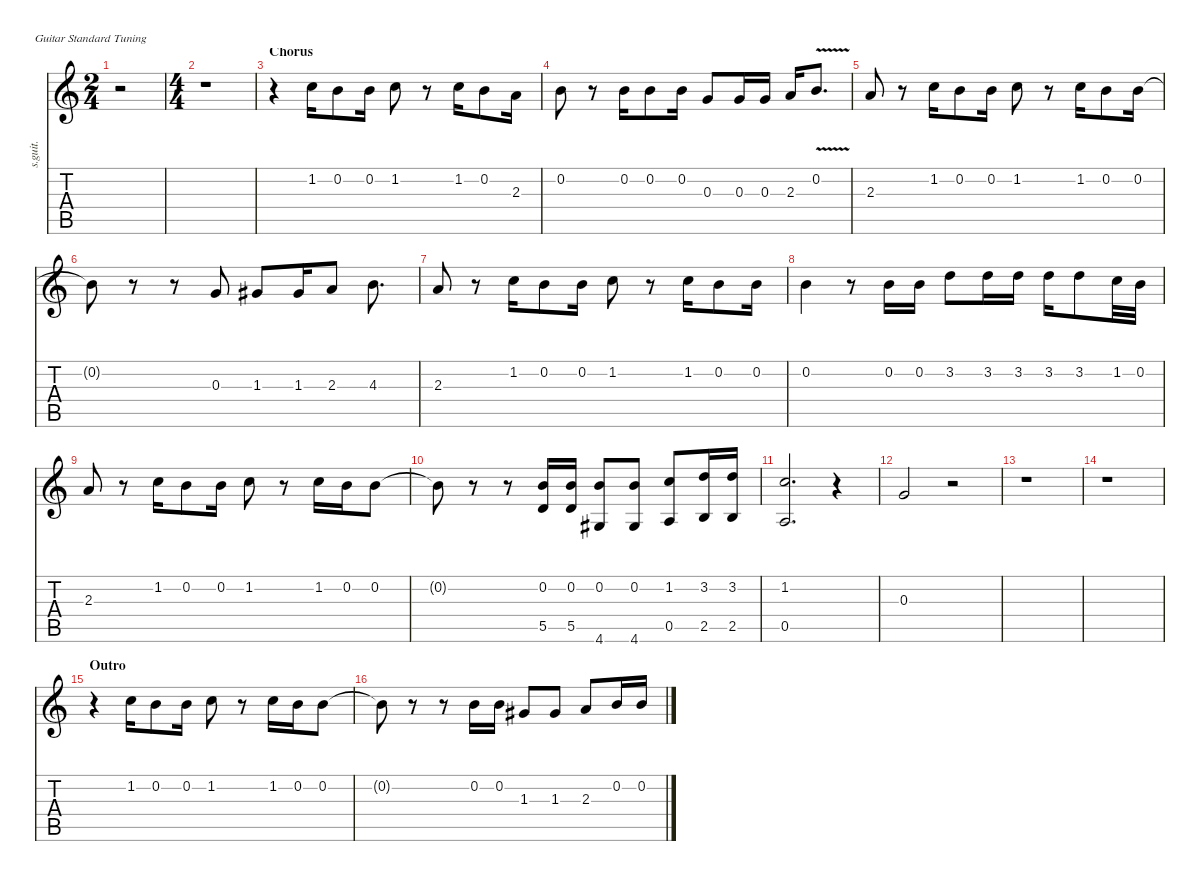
\defaultSystemsLayout 4
\hideDynamics
\bracketExtendMode nobrackets
\track ("James Hetfield (Vocals)" "s.guit.") {instrument baritonesax}
\staff {score tabs}
\tuning (E4 B3 G3 D3 A2 E2)
\displaytranspose 12
\ts (2 4)
\beaming (8 2 2 2 2)
\tempo (60 hide)
\clef g2
\ks c
r.2{dy fff} |
\ts (4 4)
\beaming (8 2 2 2 2)
\tempo (69 hide)
r.1 |
\section ("" "Chorus")
r.4 1.2.16{lyrics (0 "") lyrics (1 "") lyrics (2 "") lyrics (3 "") lyrics (4 "")} 0.2.8{lyrics (0 "") lyrics (1 "") lyrics (2 "") lyrics (3 "") lyrics (4 "")} 0.2.16{lyrics (0 "") lyrics (1 "") lyrics (2 "") lyrics (3 "") lyrics (4 "")} 1.2.8{lyrics (0 "") lyrics (1 "") lyrics (2 "") lyrics (3 "") lyrics (4 "")} r.8 1.2.16{lyrics (0 "") lyrics (1 "") lyrics (2 "") lyrics (3 "") lyrics (4 "")} 0.2.8{lyrics (0 "") lyrics (1 "") lyrics (2 "") lyrics (3 "") lyrics (4 "")} 2.3.16{lyrics (0 "") lyrics (1 "") lyrics (2 "") lyrics (3 "") lyrics (4 "")} |
0.2.8{lyrics (0 "") lyrics (1 "") lyrics (2 "") lyrics (3 "") lyrics (4 "")} r.8 0.2.16{lyrics (0 "") lyrics (1 "") lyrics (2 "") lyrics (3 "") lyrics (4 "")} 0.2.8{lyrics (0 "") lyrics (1 "") lyrics (2 "") lyrics (3 "") lyrics (4 "")} 0.2.16{lyrics (0 "") lyrics (1 "") lyrics (2 "") lyrics (3 "") lyrics (4 "")} 0.3.8{lyrics (0 "") lyrics (1 "") lyrics (2 "") lyrics (3 "") lyrics (4 "")} 0.3.16{lyrics (0 "") lyrics (1 "") lyrics (2 "") lyrics (3 "") lyrics (4 "")} 0.3.16{lyrics (0 "") lyrics (1 "") lyrics (2 "") lyrics (3 "") lyrics (4 "")} 2.3.16{lyrics (0 "") lyrics (1 "") lyrics (2 "") lyrics (3 "") lyrics (4 "")} 0.2{v}.8{d lyrics (0 "") lyrics (1 "") lyrics (2 "") lyrics (3 "") lyrics (4 "")} |
2.3.8{lyrics (0 "") lyrics (1 "") lyrics (2 "") lyrics (3 "") lyrics (4 "")} r.8 1.2.16{lyrics (0 "") lyrics (1 "") lyrics (2 "") lyrics (3 "") lyrics (4 "")} 0.2.8{lyrics (0 "") lyrics (1 "") lyrics (2 "") lyrics (3 "") lyrics (4 "")} 0.2.16{lyrics (0 "") lyrics (1 "") lyrics (2 "") lyrics (3 "") lyrics (4 "")} 1.2.8{lyrics (0 "") lyrics (1 "") lyrics (2 "") lyrics (3 "") lyrics (4 "")} r.8 1.2.16{lyrics (0 "") lyrics (1 "") lyrics (2 "") lyrics (3 "") lyrics (4 "")} 0.2.8{lyrics (0 "") lyrics (1 "") lyrics (2 "") lyrics (3 "") lyrics (4 "")} 0.2.16{lyrics (0 "") lyrics (1 "") lyrics (2 "") lyrics (3 "") lyrics (4 "")} |
0.2{t}.8{lyrics (0 "") lyrics (1 "") lyrics (2 "") lyrics (3 "") lyrics (4 "")} r.8 r.8 0.3.8{lyrics (0 "") lyrics (1 "") lyrics (2 "") lyrics (3 "") lyrics (4 "")} 1.3{acc #}.8{lyrics (0 "") lyrics (1 "") lyrics (2 "") lyrics (3 "") lyrics (4 "")} 1.3{acc #}.16{lyrics (0 "") lyrics (1 "") lyrics (2 "") lyrics (3 "") lyrics (4 "")} 2.3.8{lyrics (0 "") lyrics (1 "") lyrics (2 "") lyrics (3 "") lyrics (4 "")} 4.3.8{d lyrics (0 "") lyrics (1 "") lyrics (2 "") lyrics (3 "") lyrics (4 "")} |
2.3.8{lyrics (0 "") lyrics (1 "") lyrics (2 "") lyrics (3 "") lyrics (4 "")} r.8 1.2.16{lyrics (0 "") lyrics (1 "") lyrics (2 "") lyrics (3 "") lyrics (4 "")} 0.2.8{lyrics (0 "") lyrics (1 "") lyrics (2 "") lyrics (3 "") lyrics (4 "")} 0.2.16{lyrics (0 "") lyrics (1 "") lyrics (2 "") lyrics (3 "") lyrics (4 "")} 1.2.8{lyrics (0 "") lyrics (1 "") lyrics (2 "") lyrics (3 "") lyrics (4 "")} r.8 1.2.16{lyrics (0 "") lyrics (1 "") lyrics (2 "") lyrics (3 "") lyrics (4 "")} 0.2.8{lyrics (0 "") lyrics (1 "") lyrics (2 "") lyrics (3 "") lyrics (4 "")} 0.2.16{lyrics (0 "") lyrics (1 "") lyrics (2 "") lyrics (3 "") lyrics (4 "")} |
0.2.4{lyrics (0 "") lyrics (1 "") lyrics (2 "") lyrics (3 "") lyrics (4 "")} r.8 0.2.16{lyrics (0 "") lyrics (1 "") lyrics (2 "") lyrics (3 "") lyrics (4 "")} 0.2.16{lyrics (0 "") lyrics (1 "") lyrics (2 "") lyrics (3 "") lyrics (4 "")} 3.2.8{lyrics (0 "") lyrics (1 "") lyrics (2 "") lyrics (3 "") lyrics (4 "")} 3.2.16{lyrics (0 "") lyrics (1 "") lyrics (2 "") lyrics (3 "") lyrics (4 "")} 3.2.16{lyrics (0 "") lyrics (1 "") lyrics (2 "") lyrics (3 "") lyrics (4 "")} 3.2.16{lyrics (0 "") lyrics (1 "") lyrics (2 "") lyrics (3 "") lyrics (4 "")} 3.2.8{lyrics (0 "") lyrics (1 "") lyrics (2 "") lyrics (3 "") lyrics (4 "")} 1.2.32{lyrics (0 "") lyrics (1 "") lyrics (2 "") lyrics (3 "") lyrics (4 "")} 0.2.32{lyrics (0 "") lyrics (1 "") lyrics (2 "") lyrics (3 "") lyrics (4 "")} |
2.3.8{lyrics (0 "") lyrics (1 "") lyrics (2 "") lyrics (3 "") lyrics (4 "")} r.8 1.2.16{lyrics (0 "") lyrics (1 "") lyrics (2 "") lyrics (3 "") lyrics (4 "")} 0.2.8{lyrics (0 "") lyrics (1 "") lyrics (2 "") lyrics (3 "") lyrics (4 "")} 0.2.16{lyrics (0 "") lyrics (1 "") lyrics (2 "") lyrics (3 "") lyrics (4 "")} 1.2.8{lyrics (0 "") lyrics (1 "") lyrics (2 "") lyrics (3 "") lyrics (4 "")} r.8 1.2.16{lyrics (0 "") lyrics (1 "") lyrics (2 "") lyrics (3 "") lyrics (4 "")} 0.2.16{lyrics (0 "") lyrics (1 "") lyrics (2 "") lyrics (3 "") lyrics (4 "")} 0.2.8{lyrics (0 "") lyrics (1 "") lyrics (2 "") lyrics (3 "") lyrics (4 "")} |
0.2{t}.8{lyrics (0 "") lyrics (1 "") lyrics (2 "") lyrics (3 "") lyrics (4 "") dy f} r.8 r.8 (0.2 5.5).16{lyrics (0 "") lyrics (1 "") lyrics (2 "") lyrics (3 "") lyrics (4 "") dy fff} (0.2 5.5).16{lyrics (0 "") lyrics (1 "") lyrics (2 "") lyrics (3 "") lyrics (4 "")} (0.2 4.6{acc #}).8{lyrics (0 "") lyrics (1 "") lyrics (2 "") lyrics (3 "") lyrics (4 "")} (0.2 4.6{acc #}).8{lyrics (0 "") lyrics (1 "") lyrics (2 "") lyrics (3 "") lyrics (4 "")} (1.2 0.5).8{lyrics (0 "") lyrics (1 "") lyrics (2 "") lyrics (3 "") lyrics (4 "")} (3.2 2.5).16{lyrics (0 "") lyrics (1 "") lyrics (2 "") lyrics (3 "") lyrics (4 "")} (3.2 2.5).16{lyrics (0 "") lyrics (1 "") lyrics (2 "") lyrics (3 "") lyrics (4 "")} |
(1.2 0.5).2{d lyrics (0 "") lyrics (1 "") lyrics (2 "") lyrics (3 "") lyrics (4 "")} r.4 |
0.3.2{lyrics (0 "") lyrics (1 "") lyrics (2 "") lyrics (3 "") lyrics (4 "")} r.2 |
r.1 |
r.1 |
\section ("" "Outro")
r.4 1.2.16{lyrics (0 "") lyrics (1 "") lyrics (2 "") lyrics (3 "") lyrics (4 "")} 0.2.8{lyrics (0 "") lyrics (1 "") lyrics (2 "") lyrics (3 "") lyrics (4 "")} 0.2.16{lyrics (0 "") lyrics (1 "") lyrics (2 "") lyrics (3 "") lyrics (4 "")} 1.2.8{lyrics (0 "") lyrics (1 "") lyrics (2 "") lyrics (3 "") lyrics (4 "")} r.8 1.2.16{lyrics (0 "") lyrics (1 "") lyrics (2 "") lyrics (3 "") lyrics (4 "")} 0.2.16{lyrics (0 "") lyrics (1 "") lyrics (2 "") lyrics (3 "") lyrics (4 "")} 0.2.8{lyrics (0 "") lyrics (1 "") lyrics (2 "") lyrics (3 "") lyrics (4 "")} |
0.2{t}.8{lyrics (0 "") lyrics (1 "") lyrics (2 "") lyrics (3 "") lyrics (4 "")} r.8 r.8 0.2.16{lyrics (0 "") lyrics (1 "") lyrics (2 "") lyrics (3 "") lyrics (4 "")} 0.2.16{lyrics (0 "") lyrics (1 "") lyrics (2 "") lyrics (3 "") lyrics (4 "")} 1.3{acc #}.8{lyrics (0 "") lyrics (1 "") lyrics (2 "") lyrics (3 "") lyrics (4 "")} 1.3{acc #}.8{lyrics (0 "") lyrics (1 "") lyrics (2 "") lyrics (3 "") lyrics (4 "")} 2.3.8{lyrics (0 "") lyrics (1 "") lyrics (2 "") lyrics (3 "") lyrics (4 "")} 0.2.16{lyrics (0 "") lyrics (1 "") lyrics (2 "") lyrics (3 "") lyrics (4 "")} 0.2.16{lyrics (0 "") lyrics (1 "") lyrics (2 "") lyrics (3 "") lyrics (4 "")}
